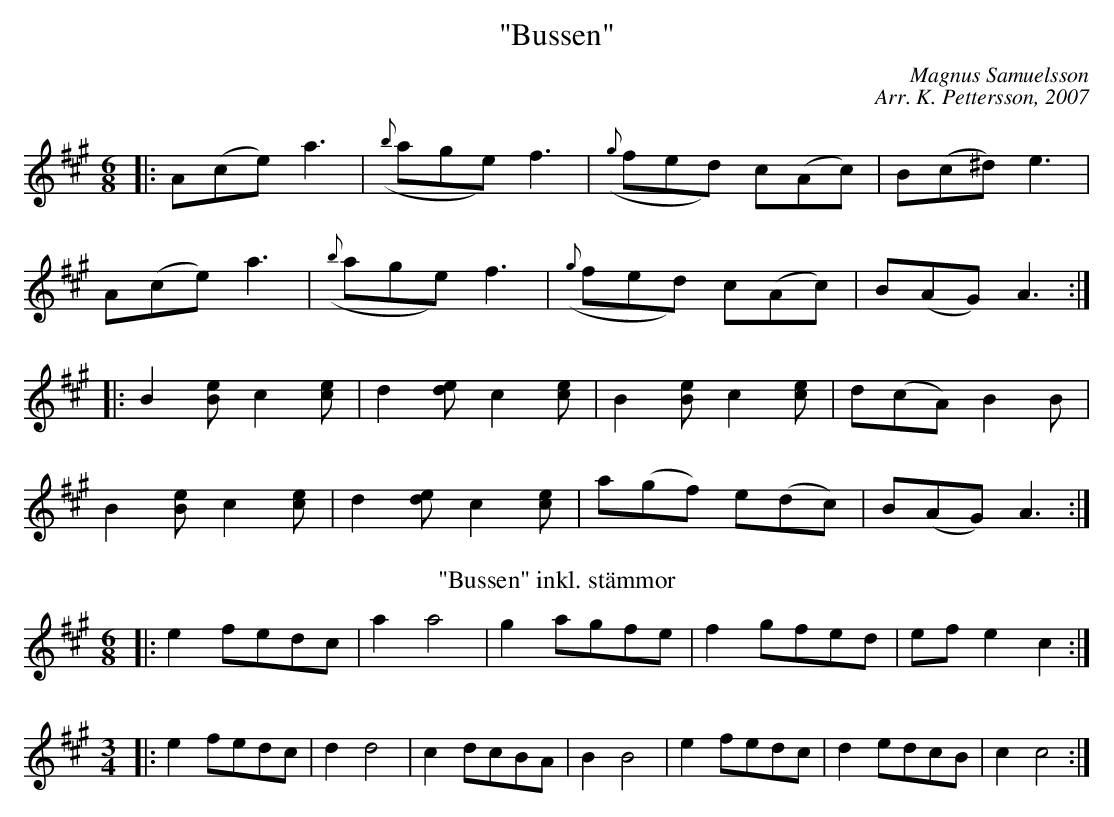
X:1
T:"Bussen"
C:Magnus Samuelsson
C:Arr. K. Pettersson, 2007
M:6/8
L:1/8
K:A
|: A(ce) a3 | ({b}age) f3 | ({g}fed) c(Ac) | B(c^d) e3 |
 A(ce) a3 | ({b}age) f3 | ({g}fed) c(Ac) | B(AG) A3:|
|: B2[Be] c2[ce] | d2[de] c2[ce] | B2[Be] c2[ce] | d(cA) B2B |
 B2[Be] c2[ce] | d2[de] c2[ce] | a(gf) e(dc) | B(AG) A3 :|
T:"Bussen" inkl. stämmor
V:1
|:e2 fedc|a2a4|g2 agfe|f2 gfed|efe2c2:|
M:3/4
|:e2 fedc|d2d4|c2dcBA|B2B4|e2fedc|d2edcB|c2c4:|
V:2
|:C2A,4|F2fedc|e2c2A2|D2B2G2|c2C4:|
M:3/4
|:C2C4|G,2 GABG|A2^F4|G,2GFED|C2A,4|B,2G,4|C2C,4:|
